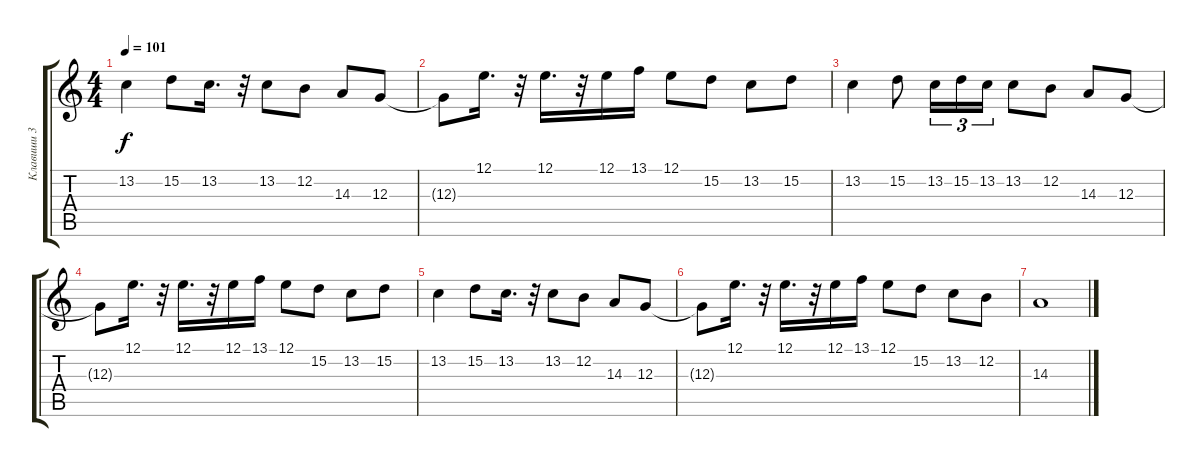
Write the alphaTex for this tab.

\track ("Клавиши 3" "Клавиши 3") {instrument panflute}
\staff {score tabs}
\tuning (E4 B3 G3 D3 A2 E2) {hide}
\ts (4 4)
\tempo 101
\clef g2
\ks c
13.2.4{dy f} 15.2.8 13.2.16{d} r.32 13.2.8 12.2.8 14.3.8 12.3.8 |
12.3{t}.8 12.1.16{d} r.32 12.1.16{d} r.32 12.1.16 13.1.16 12.1.8 15.2.8 13.2.8 15.2.8 |
13.2.4 15.2.8 13.2.16{tu (3 2)} 15.2.16{tu (3 2)} 13.2.16{tu (3 2)} 13.2.8 12.2.8 14.3.8 12.3.8 |
12.3{t}.8 12.1.16{d} r.32 12.1.16{d} r.32 12.1.16 13.1.16 12.1.8 15.2.8 13.2.8 15.2.8 |
13.2.4 15.2.8 13.2.16{d} r.32 13.2.8 12.2.8 14.3.8 12.3.8 |
12.3{t}.8 12.1.16{d} r.32 12.1.16{d} r.32 12.1.16 13.1.16 12.1.8 15.2.8 13.2.8 12.2.8 |
14.3.1
